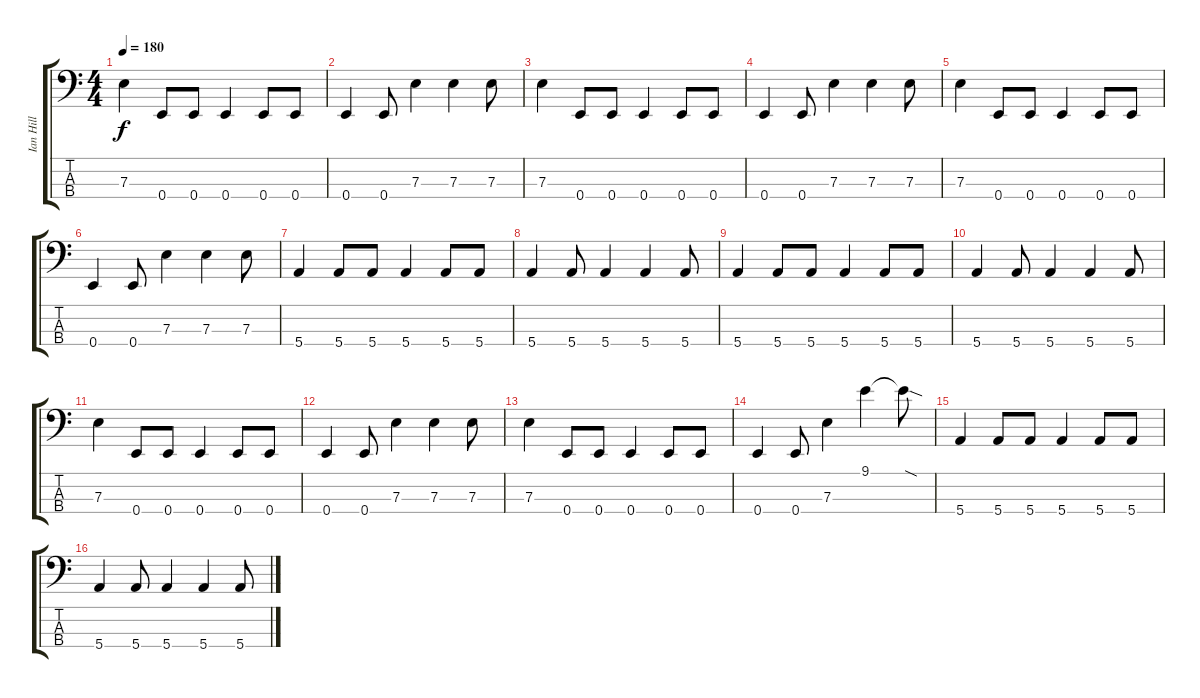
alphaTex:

\track ("Ian Hill" "Ian Hill") {instrument electricbasspick}
\staff {score tabs}
\tuning (G2 D2 A1 E1) {hide}
\ts (4 4)
\tempo 180
\clef f4
\ks c
7.3.4{dy f} 0.4.8 0.4.8 0.4.4 0.4.8 0.4.8 |
0.4.4 0.4.8 7.3.4 7.3.4 7.3.8 |
7.3.4 0.4.8 0.4.8 0.4.4 0.4.8 0.4.8 |
0.4.4 0.4.8 7.3.4 7.3.4 7.3.8 |
7.3.4 0.4.8 0.4.8 0.4.4 0.4.8 0.4.8 |
0.4.4 0.4.8 7.3.4 7.3.4 7.3.8 |
5.4.4 5.4.8 5.4.8 5.4.4 5.4.8 5.4.8 |
5.4.4 5.4.8 5.4.4 5.4.4 5.4.8 |
5.4.4 5.4.8 5.4.8 5.4.4 5.4.8 5.4.8 |
5.4.4 5.4.8 5.4.4 5.4.4 5.4.8 |
7.3.4 0.4.8 0.4.8 0.4.4 0.4.8 0.4.8 |
0.4.4 0.4.8 7.3.4 7.3.4 7.3.8 |
7.3.4 0.4.8 0.4.8 0.4.4 0.4.8 0.4.8 |
0.4.4 0.4.8 7.3.4 9.1.4 9.1{sod t}.8 |
5.4.4 5.4.8 5.4.8 5.4.4 5.4.8 5.4.8 |
5.4.4 5.4.8 5.4.4 5.4.4 5.4.8
